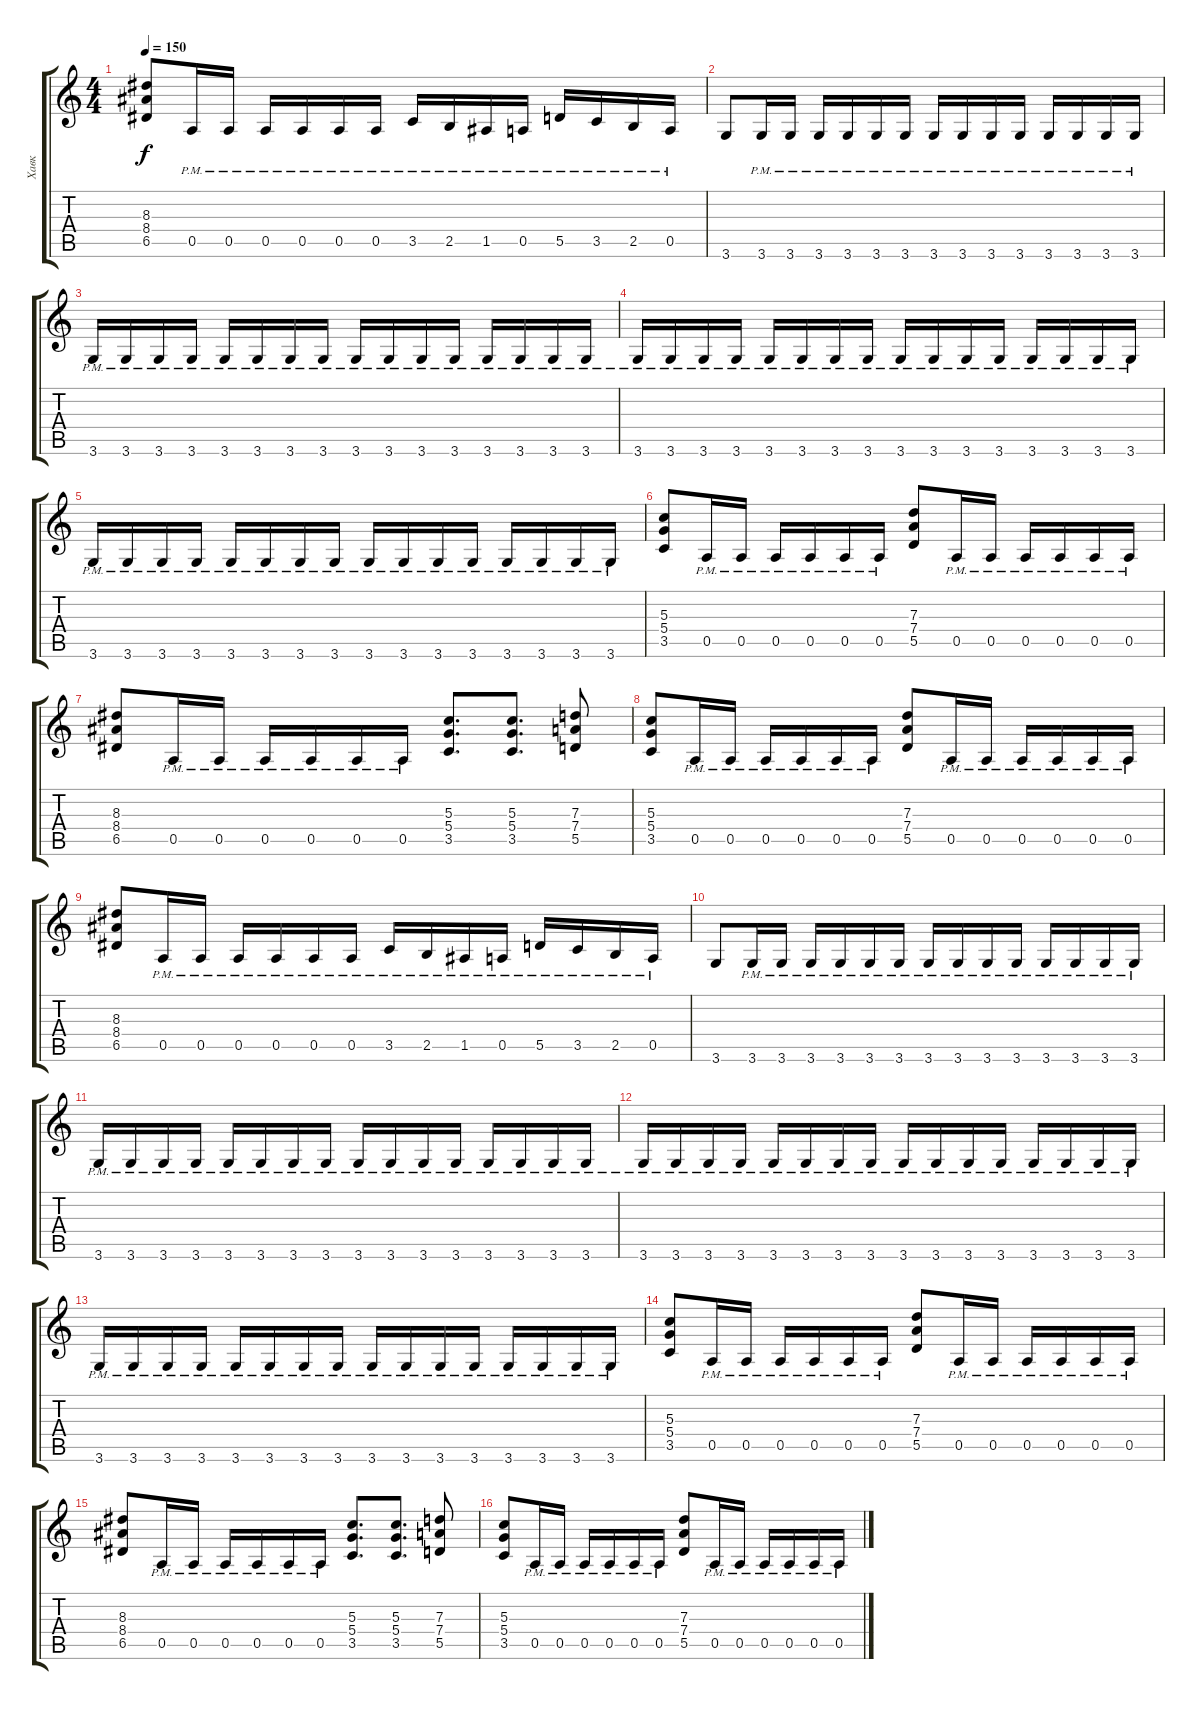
\track ("Хавк" "Хавк") {instrument distortionguitar}
\staff {score tabs}
\tuning (E4 B3 G3 D3 A2 E2) {hide}
\ts (4 4)
\tempo 150
\clef g2
\ks c
(8.3 8.4 6.5).8{dy f} 0.5{pm}.16 0.5{pm}.16 0.5{pm}.16 0.5{pm}.16 0.5{pm}.16 0.5{pm}.16 3.5{pm}.16 2.5{pm}.16 1.5{pm}.16 0.5{pm}.16 5.5{pm}.16 3.5{pm}.16 2.5{pm}.16 0.5{pm}.16 |
3.6.8 3.6{pm}.16 3.6{pm}.16 3.6{pm}.16 3.6{pm}.16 3.6{pm}.16 3.6{pm}.16 3.6{pm}.16 3.6{pm}.16 3.6{pm}.16 3.6{pm}.16 3.6{pm}.16 3.6{pm}.16 3.6{pm}.16 3.6{pm}.16 |
3.6{pm}.16 3.6{pm}.16 3.6{pm}.16 3.6{pm}.16 3.6{pm}.16 3.6{pm}.16 3.6{pm}.16 3.6{pm}.16 3.6{pm}.16 3.6{pm}.16 3.6{pm}.16 3.6{pm}.16 3.6{pm}.16 3.6{pm}.16 3.6{pm}.16 3.6{pm}.16 |
3.6{pm}.16 3.6{pm}.16 3.6{pm}.16 3.6{pm}.16 3.6{pm}.16 3.6{pm}.16 3.6{pm}.16 3.6{pm}.16 3.6{pm}.16 3.6{pm}.16 3.6{pm}.16 3.6{pm}.16 3.6{pm}.16 3.6{pm}.16 3.6{pm}.16 3.6{pm}.16 |
3.6{pm}.16 3.6{pm}.16 3.6{pm}.16 3.6{pm}.16 3.6{pm}.16 3.6{pm}.16 3.6{pm}.16 3.6{pm}.16 3.6{pm}.16 3.6{pm}.16 3.6{pm}.16 3.6{pm}.16 3.6{pm}.16 3.6{pm}.16 3.6{pm}.16 3.6{pm}.16 |
(5.3 5.4 3.5).8 0.5{pm}.16 0.5{pm}.16 0.5{pm}.16 0.5{pm}.16 0.5{pm}.16 0.5{pm}.16 (7.3 7.4 5.5).8 0.5{pm}.16 0.5{pm}.16 0.5{pm}.16 0.5{pm}.16 0.5{pm}.16 0.5{pm}.16 |
(8.3 8.4 6.5).8 0.5{pm}.16 0.5{pm}.16 0.5{pm}.16 0.5{pm}.16 0.5{pm}.16 0.5{pm}.16 (5.3 5.4 3.5).8{d} (5.3 5.4 3.5).8{d} (7.3 7.4 5.5).8 |
(5.3 5.4 3.5).8 0.5{pm}.16 0.5{pm}.16 0.5{pm}.16 0.5{pm}.16 0.5{pm}.16 0.5{pm}.16 (7.3 7.4 5.5).8 0.5{pm}.16 0.5{pm}.16 0.5{pm}.16 0.5{pm}.16 0.5{pm}.16 0.5{pm}.16 |
(8.3 8.4 6.5).8 0.5{pm}.16 0.5{pm}.16 0.5{pm}.16 0.5{pm}.16 0.5{pm}.16 0.5{pm}.16 3.5{pm}.16 2.5{pm}.16 1.5{pm}.16 0.5{pm}.16 5.5{pm}.16 3.5{pm}.16 2.5{pm}.16 0.5{pm}.16 |
3.6.8 3.6{pm}.16 3.6{pm}.16 3.6{pm}.16 3.6{pm}.16 3.6{pm}.16 3.6{pm}.16 3.6{pm}.16 3.6{pm}.16 3.6{pm}.16 3.6{pm}.16 3.6{pm}.16 3.6{pm}.16 3.6{pm}.16 3.6{pm}.16 |
3.6{pm}.16 3.6{pm}.16 3.6{pm}.16 3.6{pm}.16 3.6{pm}.16 3.6{pm}.16 3.6{pm}.16 3.6{pm}.16 3.6{pm}.16 3.6{pm}.16 3.6{pm}.16 3.6{pm}.16 3.6{pm}.16 3.6{pm}.16 3.6{pm}.16 3.6{pm}.16 |
3.6{pm}.16 3.6{pm}.16 3.6{pm}.16 3.6{pm}.16 3.6{pm}.16 3.6{pm}.16 3.6{pm}.16 3.6{pm}.16 3.6{pm}.16 3.6{pm}.16 3.6{pm}.16 3.6{pm}.16 3.6{pm}.16 3.6{pm}.16 3.6{pm}.16 3.6{pm}.16 |
3.6{pm}.16 3.6{pm}.16 3.6{pm}.16 3.6{pm}.16 3.6{pm}.16 3.6{pm}.16 3.6{pm}.16 3.6{pm}.16 3.6{pm}.16 3.6{pm}.16 3.6{pm}.16 3.6{pm}.16 3.6{pm}.16 3.6{pm}.16 3.6{pm}.16 3.6{pm}.16 |
(5.3 5.4 3.5).8 0.5{pm}.16 0.5{pm}.16 0.5{pm}.16 0.5{pm}.16 0.5{pm}.16 0.5{pm}.16 (7.3 7.4 5.5).8 0.5{pm}.16 0.5{pm}.16 0.5{pm}.16 0.5{pm}.16 0.5{pm}.16 0.5{pm}.16 |
(8.3 8.4 6.5).8 0.5{pm}.16 0.5{pm}.16 0.5{pm}.16 0.5{pm}.16 0.5{pm}.16 0.5{pm}.16 (5.3 5.4 3.5).8{d} (5.3 5.4 3.5).8{d} (7.3 7.4 5.5).8 |
(5.3 5.4 3.5).8 0.5{pm}.16 0.5{pm}.16 0.5{pm}.16 0.5{pm}.16 0.5{pm}.16 0.5{pm}.16 (7.3 7.4 5.5).8 0.5{pm}.16 0.5{pm}.16 0.5{pm}.16 0.5{pm}.16 0.5{pm}.16 0.5{pm}.16
